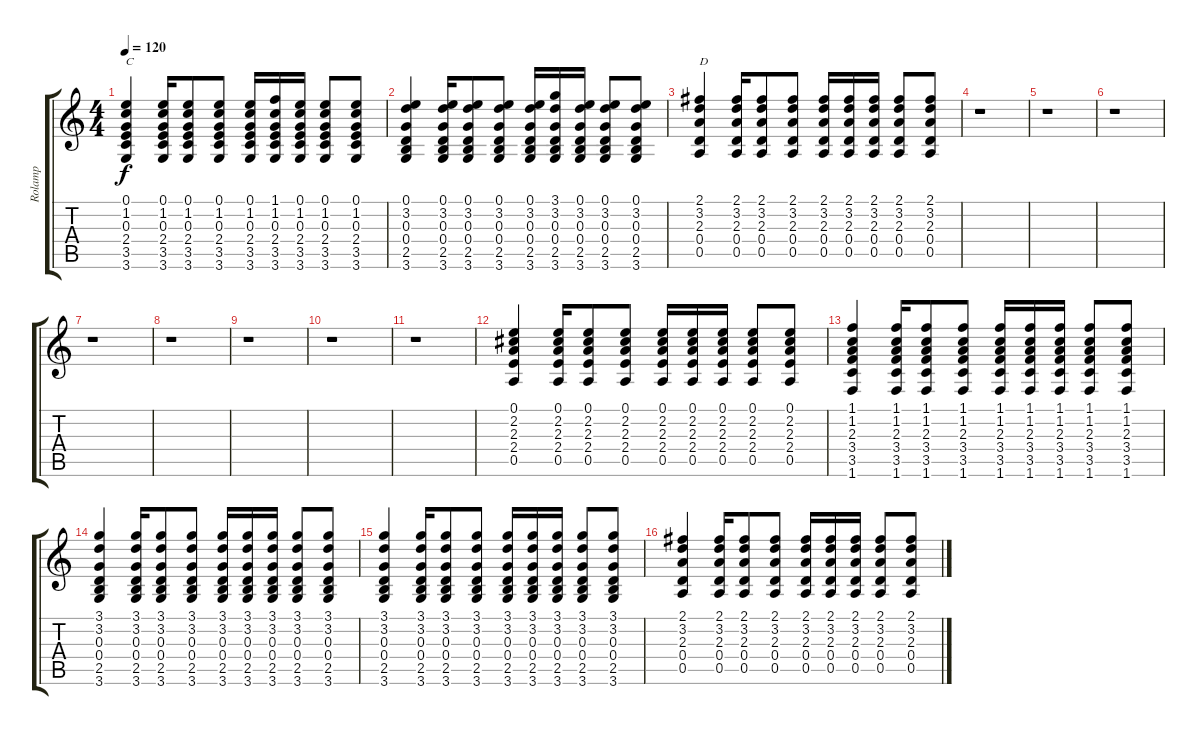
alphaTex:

\track ("Rolamp" "Rolamp") {instrument acousticguitarsteel}
\staff {score tabs}
\tuning (E4 B3 G3 D3 A2 E2) {hide}
\ts (4 4)
\tempo 120
\clef g2
\ks c
(0.1 1.2 0.3 2.4 3.5 3.6).4{txt "C" dy f} (0.1 1.2 0.3 2.4 3.5 3.6).16 (0.1 1.2 0.3 2.4 3.5 3.6).8 (0.1 1.2 0.3 2.4 3.5 3.6).8 (0.1 1.2 0.3 2.4 3.5 3.6).16 (1.1 1.2 0.3 2.4 3.5 3.6).16 (0.1 1.2 0.3 2.4 3.5 3.6).16 (0.1 1.2 0.3 2.4 3.5 3.6).8 (0.1 1.2 0.3 2.4 3.5 3.6).8 |
(0.1 3.2 0.3 0.4 2.5 3.6).4 (0.1 3.2 0.3 0.4 2.5 3.6).16 (0.1 3.2 0.3 0.4 2.5 3.6).8 (0.1 3.2 0.3 0.4 2.5 3.6).8 (0.1 3.2 0.3 0.4 2.5 3.6).16 (3.1 3.2 0.3 0.4 2.5 3.6).16 (0.1 3.2 0.3 0.4 2.5 3.6).16 (0.1 3.2 0.3 0.4 2.5 3.6).8 (0.1 3.2 0.3 0.4 2.5 3.6).8 |
(2.1 3.2 2.3 0.4 0.5).4{txt "D"} (2.1 3.2 2.3 0.4 0.5).16 (2.1 3.2 2.3 0.4 0.5).8 (2.1 3.2 2.3 0.4 0.5).8 (2.1 3.2 2.3 0.4 0.5).16 (2.1 3.2 2.3 0.4 0.5).16 (2.1 3.2 2.3 0.4 0.5).16 (2.1 3.2 2.3 0.4 0.5).8 (2.1 3.2 2.3 0.4 0.5).8 |
r.1 |
r.1 |
r.1 |
r.1 |
r.1 |
r.1 |
r.1 |
r.1 |
(0.1 2.2 2.3 2.4 0.5).4{volume 9} (0.1 2.2 2.3 2.4 0.5).16 (0.1 2.2 2.3 2.4 0.5).8 (0.1 2.2 2.3 2.4 0.5).8 (0.1 2.2 2.3 2.4 0.5).16 (0.1 2.2 2.3 2.4 0.5).16 (0.1 2.2 2.3 2.4 0.5).16 (0.1 2.2 2.3 2.4 0.5).8 (0.1 2.2 2.3 2.4 0.5).8 |
(1.1 1.2 2.3 3.4 3.5 1.6).4 (1.1 1.2 2.3 3.4 3.5 1.6).16 (1.1 1.2 2.3 3.4 3.5 1.6).8 (1.1 1.2 2.3 3.4 3.5 1.6).8 (1.1 1.2 2.3 3.4 3.5 1.6).16 (1.1 1.2 2.3 3.4 3.5 1.6).16 (1.1 1.2 2.3 3.4 3.5 1.6).16 (1.1 1.2 2.3 3.4 3.5 1.6).8 (1.1 1.2 2.3 3.4 3.5 1.6).8 |
(3.1 3.2 0.3 0.4 2.5 3.6).4 (3.1 3.2 0.3 0.4 2.5 3.6).16 (3.1 3.2 0.3 0.4 2.5 3.6).8 (3.1 3.2 0.3 0.4 2.5 3.6).8 (3.1 3.2 0.3 0.4 2.5 3.6).16 (3.1 3.2 0.3 0.4 2.5 3.6).16 (3.1 3.2 0.3 0.4 2.5 3.6).16 (3.1 3.2 0.3 0.4 2.5 3.6).8 (3.1 3.2 0.3 0.4 2.5 3.6).8 |
(3.1 3.2 0.3 0.4 2.5 3.6).4 (3.1 3.2 0.3 0.4 2.5 3.6).16 (3.1 3.2 0.3 0.4 2.5 3.6).8 (3.1 3.2 0.3 0.4 2.5 3.6).8 (3.1 3.2 0.3 0.4 2.5 3.6).16 (3.1 3.2 0.3 0.4 2.5 3.6).16 (3.1 3.2 0.3 0.4 2.5 3.6).16 (3.1 3.2 0.3 0.4 2.5 3.6).8 (3.1 3.2 0.3 0.4 2.5 3.6).8 |
(2.1 3.2 2.3 0.4 0.5).4 (2.1 3.2 2.3 0.4 0.5).16 (2.1 3.2 2.3 0.4 0.5).8 (2.1 3.2 2.3 0.4 0.5).8 (2.1 3.2 2.3 0.4 0.5).16 (2.1 3.2 2.3 0.4 0.5).16 (2.1 3.2 2.3 0.4 0.5).16 (2.1 3.2 2.3 0.4 0.5).8 (2.1 3.2 2.3 0.4 0.5).8
